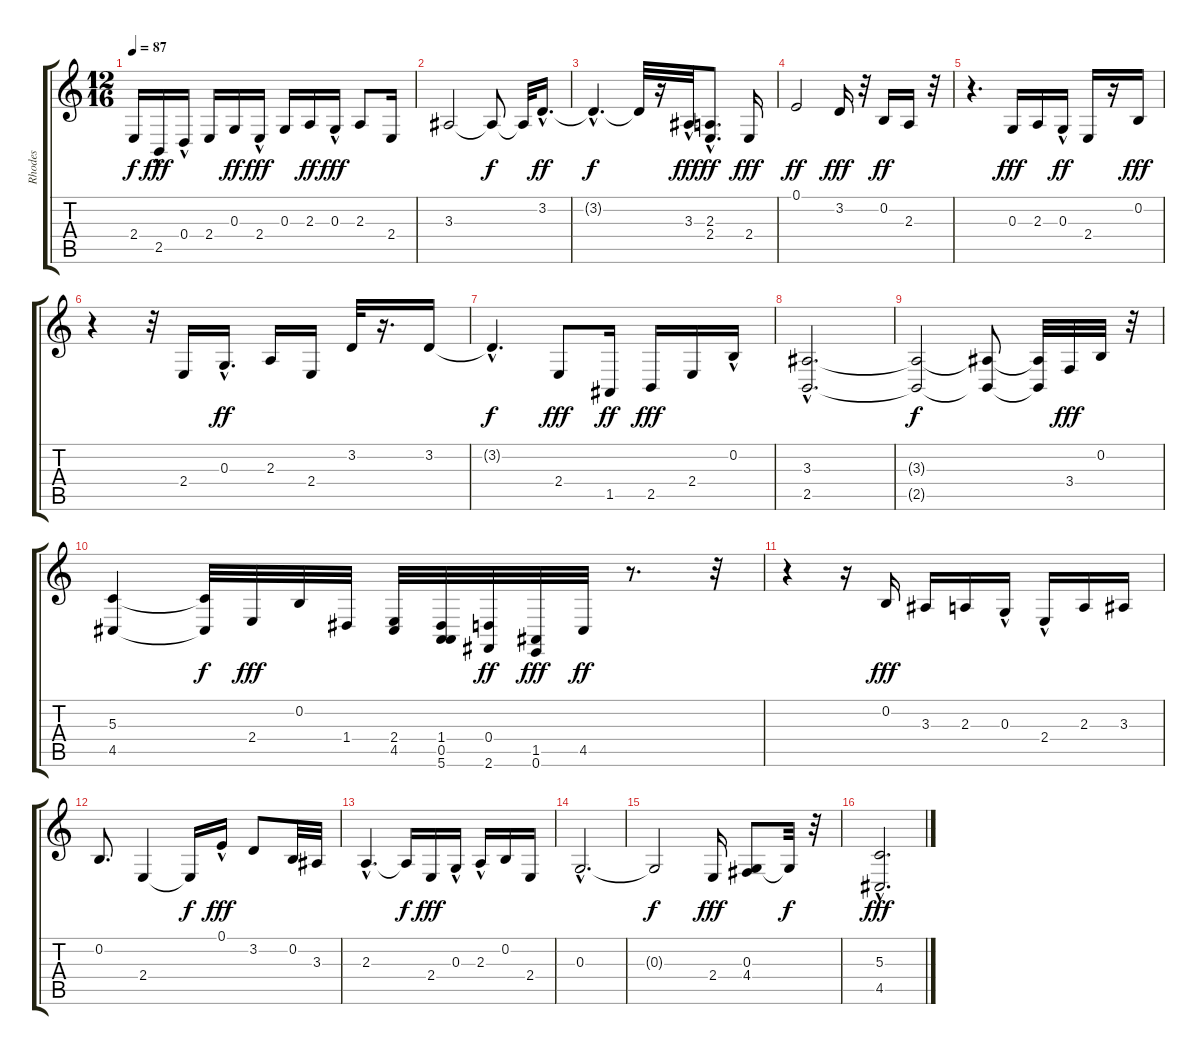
\track ("Rhodes" "Rhodes") {instrument electricpiano1}
\staff {score tabs}
\tuning (E4 B3 G3 D3 A2 E2) {hide}
\ts (12 16)
\tempo 87
\clef g2
\ks c
2.4{t}.16{dy f} 2.5{hac}.16{dy fff balance 13} 0.4{hac}.16{balance 1} 2.4.16{balance 13} 0.3.16{dy ff balance 1} 2.4{hac}.16{dy fff balance 16} 0.3.16{balance 0} 2.3.16{dy ff balance 14} 0.3{hac}.16{dy fff balance 0} 2.3.8{balance 15} 2.4.16{balance 15} |
3.3.2{balance 2} 3.3{t}.8{dy f} 3.3{t}.32 3.2{hac}.16{d dy ff balance 8} |
3.2{hac t}.4{d dy f} 3.2{t}.32 r.16 3.3{hac}.32{dy fff balance 4} (2.3{hac} 2.4).8{d dy ff} 2.4.16{dy fff balance 12} |
0.1.2{dy ff balance 0} 3.2.16{dy fff balance 0} r.32 0.2.16{dy ff balance 13} 2.3.16{balance 3} r.32 |
r.4{d} 0.3.16{dy fff balance 1} 2.3.16{balance 16} 0.3{hac}.16{dy ff balance 2} 2.4.16{balance 14} r.16 0.2.16{dy fff balance 14} |
r.4 r.32 2.4.16{balance 9} 0.3{hac}.16{d dy ff balance 6} 2.3.16{balance 12} 2.4.16{balance 4} 3.2.32{balance 13} r.16{d} 3.2.16{balance 13} |
3.2{hac t}.4{d dy f} 2.4.8{dy fff balance 2} 1.5.16{dy ff balance 2} 2.5.16{dy fff balance 15} 2.4.16{balance 2} 0.2{hac}.16{balance 13} |
(3.3{hac} 2.5{hac}).2{d balance 1} |
(3.3{t} 2.5{t}).2{dy f} (3.3{t} 2.5{t}).8 (3.3{t} 2.5{t}).32 3.4.32{dy fff balance 10} 0.2.32{balance 13} r.32 |
(5.3 4.5).4{balance 0} (5.3{t} 4.5{t}).32{dy f} 2.4.32{dy fff balance 11} 0.2.32{balance 13} 1.4.32{balance 8} (2.4 4.5).32{balance 3} (1.4 0.5 5.6).32{balance 6} (0.4 2.6).32{dy ff balance 13} (1.5 0.6).32{dy fff balance 11} 4.5.32{dy ff balance 1} r.8{d} r.32 |
r.4 r.16 0.2.16{dy fff balance 15} 3.3.16{balance 2} 2.3.16{balance 15} 0.3{hac}.16{balance 1} 2.4{hac}.16{balance 16} 2.3.16{balance 1} 3.3.16{balance 13} |
0.2.8{d balance 1} 2.4.4{balance 13} 2.4{t}.16{dy f} 0.1{hac}.16{dy fff balance 2} 3.2.8{balance 13} 0.2.32{balance 13} 3.3.32{balance 7} |
2.3{hac}.4{d balance 2} 2.3{t}.16{dy f} 2.4.16{dy fff balance 13} 0.3{hac}.16{balance 1} 2.3{hac}.16{balance 14} 0.2.16{balance 2} 2.4.16{balance 14} |
0.3{hac}.2{d balance 2} |
0.3{t}.2{dy f} 2.4.16{dy fff balance 1} (0.3 4.4).8{balance 15} 0.3{t}.32{dy f} r.32 |
(5.3{hac} 4.5{hac}).2{d dy fff balance 1}
